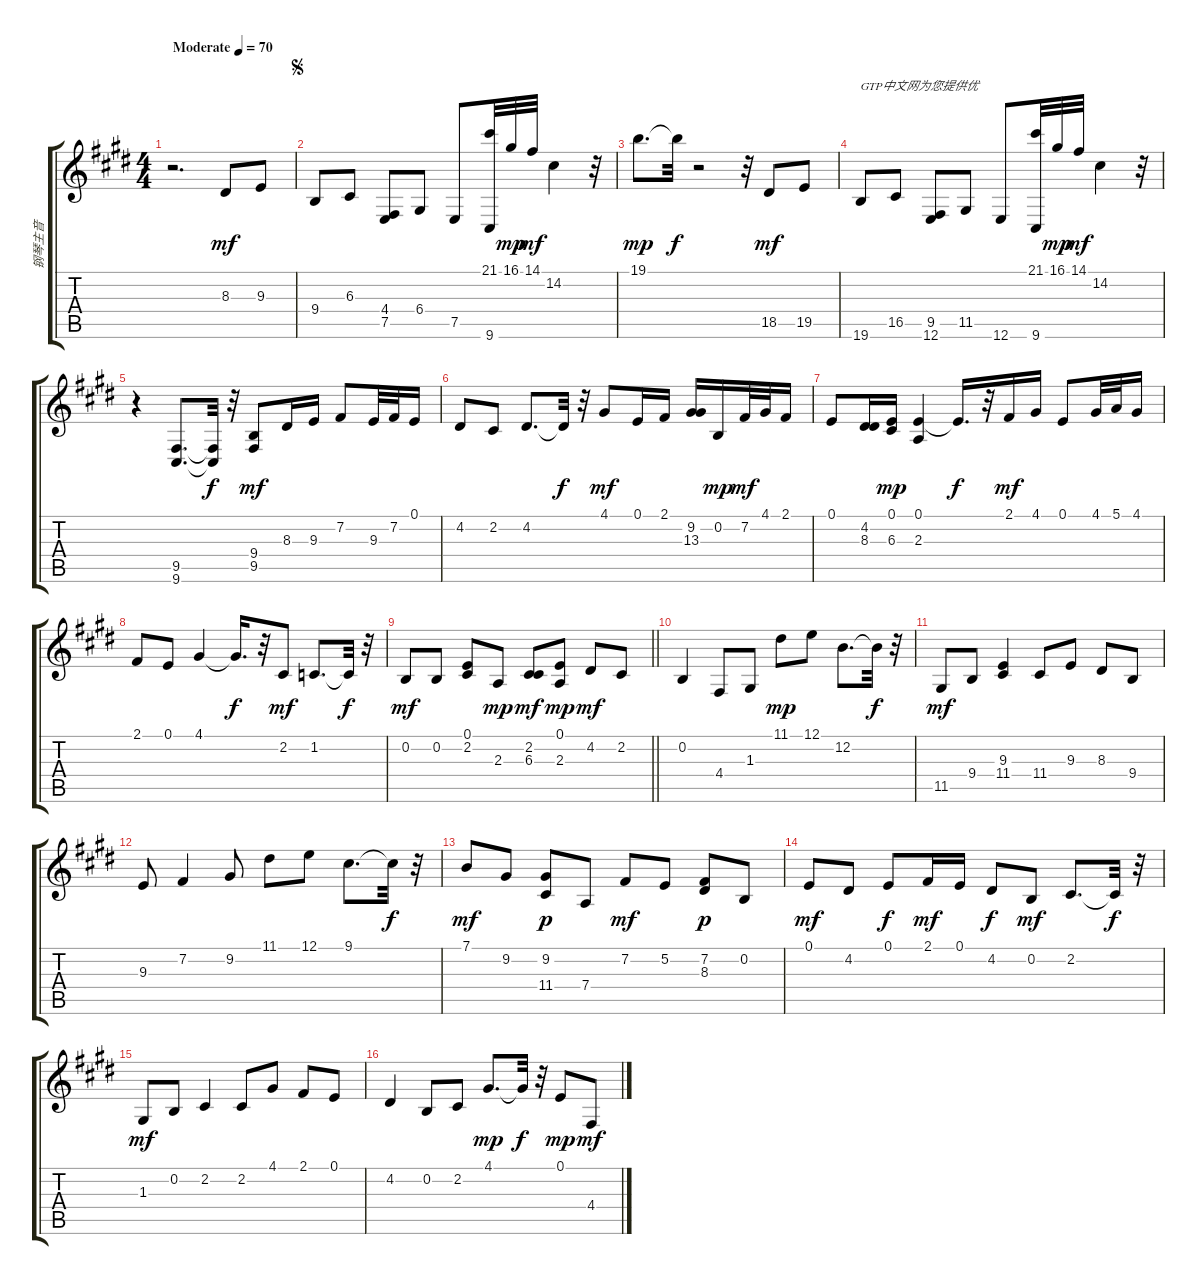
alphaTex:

\track ("钢琴主音" "钢琴主音") {instrument electricgrandpiano}
\staff {score tabs}
\tuning (E4 B3 G3 D3 A2 E2) {hide}
\ts (4 4)
\tempo (70 "Moderate")
\clef g2
\ks e
r.2{d dy mf instrument electricgrandpiano} 8.3.8 9.3.8 |
\jump segno
9.4.8 6.3.8 (4.4 7.5).8 6.4.8 7.5.8 (21.1 9.6).32 16.1.32{dy mp} 14.1.32{dy mf} 14.2.4 r.32 |
19.1.8{d dy mp} 19.1{t}.32{dy f} r.2 r.32 18.5.8{dy mf} 19.5.8 |
19.6.8{txt "GTP中文网为您提供优"} 16.5.8 (9.5 12.6).8 11.5.8 12.6.8 (21.1 9.6).32 16.1.32{dy mp} 14.1.32{dy mf} 14.2.4 r.32 |
r.4 (9.5 9.6).8{d} (9.5{t} 9.6{t}).32{dy f} r.32 (9.4 9.5).8{dy mf} 8.3.16 9.3.16 7.2.8 9.3.32 7.2.32 0.1.16 |
4.2.8 2.2.8 4.2.8{d} 4.2{t}.32{dy f} r.32 4.1.8{dy mf} 0.1.16 2.1.16 (9.2 13.3).16 0.2.16{dy mp} 7.2.32{dy mf} 4.1.32 2.1.16 |
0.1.8 (4.2 8.3).16 (0.1 6.3).16{dy mp} (0.1 2.3).4 0.1{t}.16{d dy f} r.32 2.1.16{dy mf} 4.1.16 0.1.8 4.1.32 5.1.32 4.1.16 |
2.1.8 0.1.8 4.1.4 4.1{t}.16{d dy f} r.32 2.2.8{dy mf} 1.2.8{d} 1.2{t}.32{dy f} r.32 |
\barLineRight lightlight
0.2.8{dy mf} 0.2.8 (0.1 2.2).8 2.3.8{dy mp} (2.2 6.3).8{dy mf} (0.1 2.3).8{dy mp} 4.2.8{dy mf} 2.2.8 |
0.2.4 4.4.8 1.3.8 11.1.8{dy mp} 12.1.8 12.2.8{d} 12.2{t}.32{dy f} r.32 |
11.5.8{dy mf} 9.4.8 (9.3 11.4).4 11.4.8 9.3.8 8.3.8 9.4.8 |
9.3.8 7.2.4 9.2.8 11.1.8 12.1.8 9.1.8{d} 9.1{t}.32{dy f} r.32 |
7.1.8{dy mf} 9.2.8 (9.2 11.4).8{dy p} 7.4.8 7.2.8{dy mf} 5.2.8 (7.2 8.3).8{dy p} 0.2.8 |
0.1.8{dy mf} 4.2.8 0.1.8{dy f} 2.1.16{dy mf} 0.1.16 4.2.8{dy f} 0.2.8{dy mf} 2.2.8{d} 2.2{t}.32{dy f} r.32 |
1.3.8{dy mf} 0.2.8 2.2.4 2.2.8 4.1.8 2.1.8 0.1.8 |
4.2.4 0.2.8 2.2.8 4.1.8{d dy mp} 4.1{t}.32{dy f} r.32 0.1.8{dy mp} 4.4.8{dy mf}
